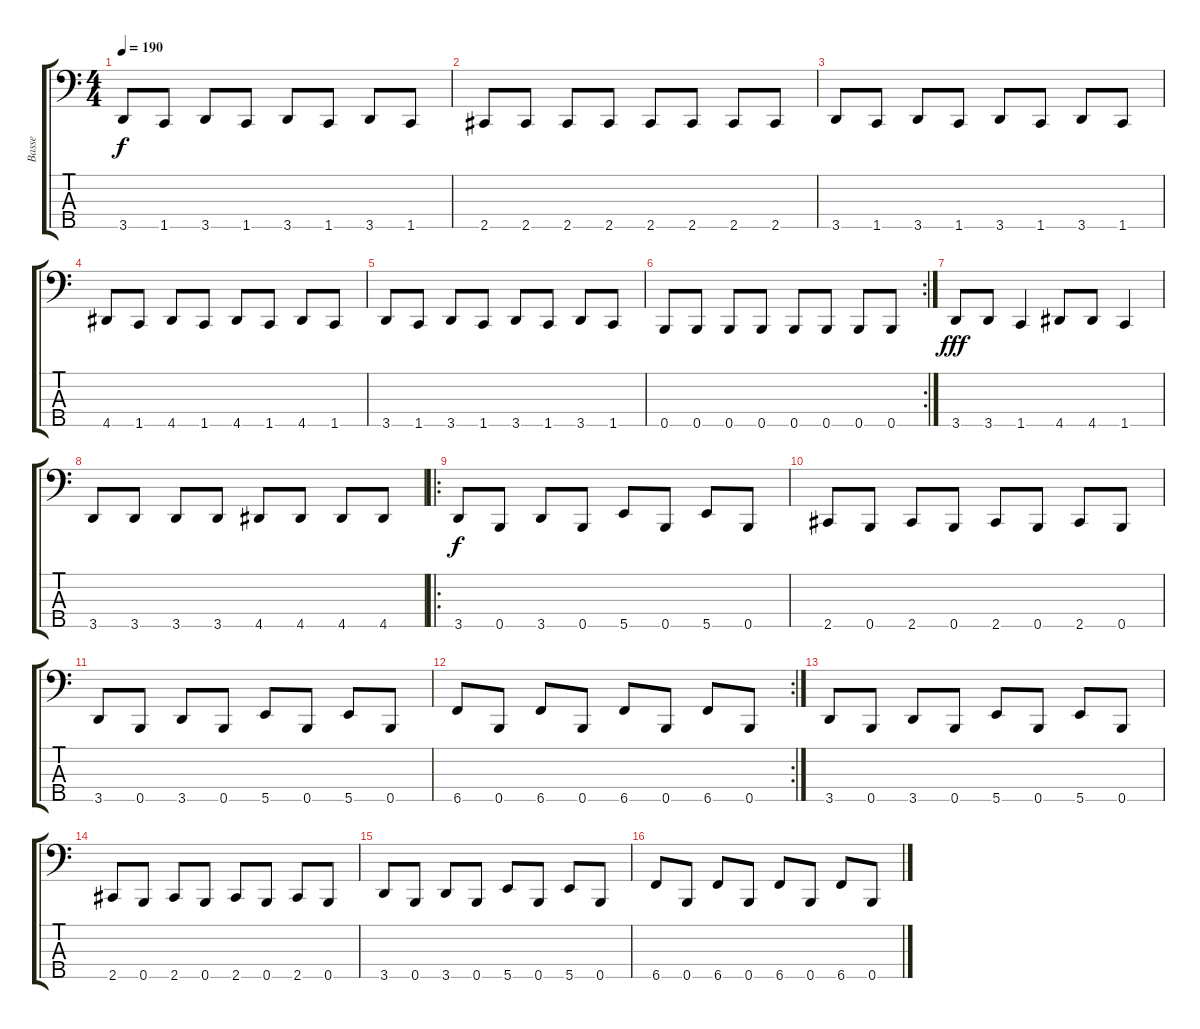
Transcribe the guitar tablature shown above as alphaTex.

\track ("Basse" "Basse") {instrument acousticguitarnylon}
\staff {score tabs}
\tuning (G2 D2 A1 E1 B0) {hide}
\ts (4 4)
\tempo 190
\clef f4
\ks c
3.5.8{dy f} 1.5.8 3.5.8 1.5.8 3.5.8 1.5.8 3.5.8 1.5.8 |
2.5.8 2.5.8 2.5.8 2.5.8 2.5.8 2.5.8 2.5.8 2.5.8 |
3.5.8 1.5.8 3.5.8 1.5.8 3.5.8 1.5.8 3.5.8 1.5.8 |
4.5.8 1.5.8 4.5.8 1.5.8 4.5.8 1.5.8 4.5.8 1.5.8 |
3.5.8 1.5.8 3.5.8 1.5.8 3.5.8 1.5.8 3.5.8 1.5.8 |
\rc 2
0.5.8 0.5.8 0.5.8 0.5.8 0.5.8 0.5.8 0.5.8 0.5.8 |
3.5.8{dy fff} 3.5.8 1.5.4 4.5.8 4.5.8 1.5.4 |
3.5.8 3.5.8 3.5.8 3.5.8 4.5.8 4.5.8 4.5.8 4.5.8 |
\ro
3.5.8{dy f} 0.5.8 3.5.8 0.5.8 5.5.8 0.5.8 5.5.8 0.5.8 |
2.5.8 0.5.8 2.5.8 0.5.8 2.5.8 0.5.8 2.5.8 0.5.8 |
3.5.8 0.5.8 3.5.8 0.5.8 5.5.8 0.5.8 5.5.8 0.5.8 |
\rc 2
6.5.8 0.5.8 6.5.8 0.5.8 6.5.8 0.5.8 6.5.8 0.5.8 |
3.5.8 0.5.8 3.5.8 0.5.8 5.5.8 0.5.8 5.5.8 0.5.8 |
2.5.8 0.5.8 2.5.8 0.5.8 2.5.8 0.5.8 2.5.8 0.5.8 |
3.5.8 0.5.8 3.5.8 0.5.8 5.5.8 0.5.8 5.5.8 0.5.8 |
6.5.8 0.5.8 6.5.8 0.5.8 6.5.8 0.5.8 6.5.8 0.5.8
